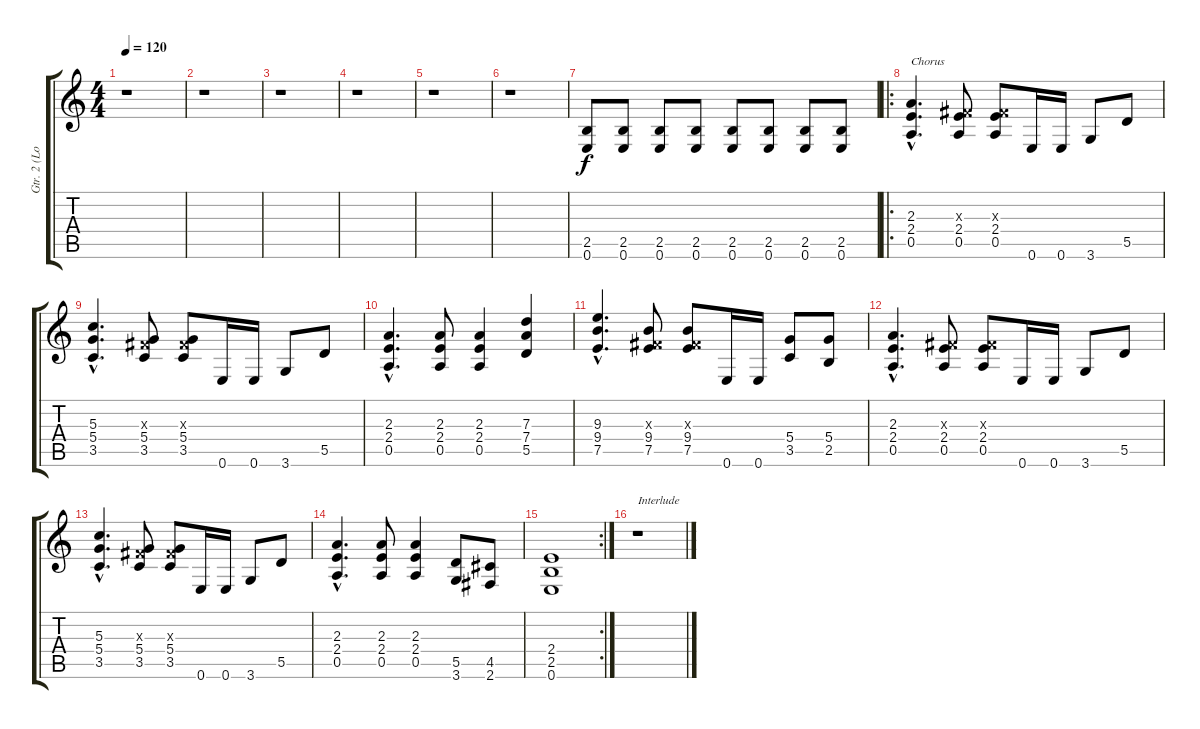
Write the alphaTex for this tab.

\track ("Gtr. 2 (Loud)" "Gtr. 2 (Lo") {instrument distortionguitar}
\staff {score tabs}
\tuning (E4 B3 G3 D3 A2 E2) {hide}
\ts (4 4)
\tempo 120
\clef g2
\ks c
r.1{dy f} |
r.1 |
r.1 |
r.1 |
r.1 |
r.1 |
(2.5 0.6).8 (2.5 0.6).8 (2.5 0.6).8 (2.5 0.6).8 (2.5 0.6).8 (2.5 0.6).8 (2.5 0.6).8 (2.5 0.6).8 |
\ro
(2.3{hac} 2.4{hac} 0.5{hac}).4{d txt "Chorus"} (-1.3{x} 2.4 0.5).8 (-1.3{x} 2.4 0.5).8 0.6.16 0.6.16 3.6.8 5.5.8 |
(5.3{hac} 5.4{hac} 3.5{hac}).4{d} (-1.3{x} 5.4 3.5).8 (-1.3{x} 5.4 3.5).8 0.6.16 0.6.16 3.6.8 5.5.8 |
(2.3{hac} 2.4{hac} 0.5{hac}).4{d} (2.3 2.4 0.5).8 (2.3 2.4 0.5).4 (7.3 7.4 5.5).4 |
(9.3{hac} 9.4{hac} 7.5{hac}).4{d} (-1.3{x} 9.4 7.5).8 (-1.3{x} 9.4 7.5).8 0.6.16 0.6.16 (5.4 3.5).8 (5.4 2.5).8 |
(2.3{hac} 2.4{hac} 0.5{hac}).4{d} (-1.3{x} 2.4 0.5).8 (-1.3{x} 2.4 0.5).8 0.6.16 0.6.16 3.6.8 5.5.8 |
(5.3{hac} 5.4{hac} 3.5{hac}).4{d} (-1.3{x} 5.4 3.5).8 (-1.3{x} 5.4 3.5).8 0.6.16 0.6.16 3.6.8 5.5.8 |
(2.3{hac} 2.4{hac} 0.5{hac}).4{d} (2.3 2.4 0.5).8 (2.3 2.4 0.5).4 (5.5 3.6).8 (4.5 2.6).8 |
\rc 2
(2.4 2.5 0.6).1 |
r.1{txt "Interlude"}
